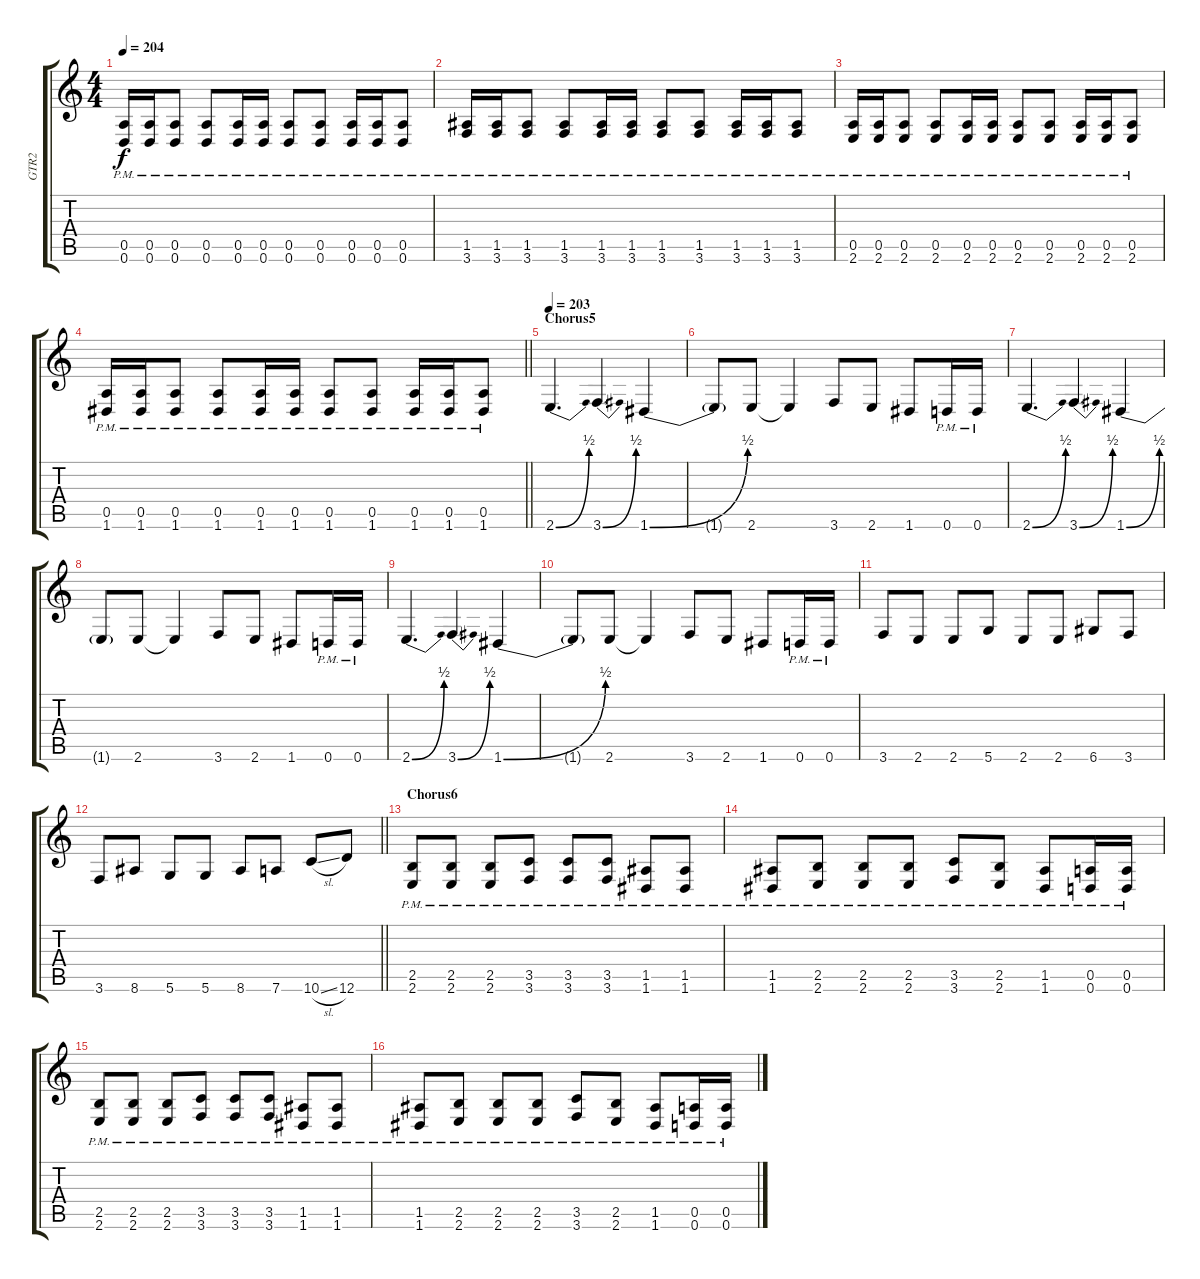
\track ("GTR2" "GTR2") {instrument distortionguitar}
\staff {score tabs}
\tuning (E4 B3 G3 D3 A2 D2) {hide}
\ts (4 4)
\tempo 204
\clef g2
\ks c
(0.5{pm} 0.6{pm}).16{dy f} (0.5{pm} 0.6{pm}).16 (0.5{pm} 0.6{pm}).8 (0.5{pm} 0.6{pm}).8 (0.5{pm} 0.6{pm}).16 (0.5{pm} 0.6{pm}).16 (0.5{pm} 0.6{pm}).8 (0.5{pm} 0.6{pm}).8 (0.5{pm} 0.6{pm}).16 (0.5{pm} 0.6{pm}).16 (0.5{pm} 0.6{pm}).8 |
(1.5{pm} 3.6{pm}).16 (1.5{pm} 3.6{pm}).16 (1.5{pm} 3.6{pm}).8 (1.5{pm} 3.6{pm}).8 (1.5{pm} 3.6{pm}).16 (1.5{pm} 3.6{pm}).16 (1.5{pm} 3.6{pm}).8 (1.5{pm} 3.6{pm}).8 (1.5{pm} 3.6{pm}).16 (1.5{pm} 3.6{pm}).16 (1.5{pm} 3.6{pm}).8 |
(0.5{pm} 2.6{pm}).16 (0.5{pm} 2.6{pm}).16 (0.5{pm} 2.6{pm}).8 (0.5{pm} 2.6{pm}).8 (0.5{pm} 2.6{pm}).16 (0.5{pm} 2.6{pm}).16 (0.5{pm} 2.6{pm}).8 (0.5{pm} 2.6{pm}).8 (0.5{pm} 2.6{pm}).16 (0.5{pm} 2.6{pm}).16 (0.5{pm} 2.6{pm}).8 |
\barLineRight lightlight
(0.5{pm} 1.6{pm}).16 (0.5{pm} 1.6{pm}).16 (0.5{pm} 1.6{pm}).8 (0.5{pm} 1.6{pm}).8 (0.5{pm} 1.6{pm}).16 (0.5{pm} 1.6{pm}).16 (0.5{pm} 1.6{pm}).8 (0.5{pm} 1.6{pm}).8 (0.5{pm} 1.6{pm}).16 (0.5{pm} 1.6{pm}).16 (0.5{pm} 1.6{pm}).8 |
\section ("" "Chorus5")
\tempo 203
2.6{be (bend 0 0 60 2)}.4{d} 3.6{be (bend 0 0 60 2)}.4{d} 1.6{be (bend 0 0 60 2)}.4 |
1.6{t}.8 2.6.8 2.6{t}.4 3.6.8 2.6.8 1.6.8 0.6{pm}.16 0.6{pm}.16 |
2.6{be (bend 0 0 60 2)}.4{d} 3.6{be (bend 0 0 60 2)}.4{d} 1.6{be (bend 0 0 60 2)}.4 |
1.6{t}.8 2.6.8 2.6{t}.4 3.6.8 2.6.8 1.6.8 0.6{pm}.16 0.6{pm}.16 |
2.6{be (bend 0 0 60 2)}.4{d} 3.6{be (bend 0 0 60 2)}.4{d} 1.6{be (bend 0 0 60 2)}.4 |
1.6{t}.8 2.6.8 2.6{t}.4 3.6.8 2.6.8 1.6.8 0.6{pm}.16 0.6{pm}.16 |
3.6.8 2.6.8 2.6.8 5.6.8 2.6.8 2.6.8 6.6.8 3.6.8 |
\barLineRight lightlight
3.6.8 8.6.8 5.6.8 5.6.8 8.6.8 7.6.8 10.6{sl}.8 12.6.8 |
\section ("" "Chorus6")
(2.5{pm} 2.6{pm}).8 (2.5{pm} 2.6{pm}).8 (2.5{pm} 2.6{pm}).8 (3.5{pm} 3.6{pm}).8 (3.5{pm} 3.6{pm}).8 (3.5{pm} 3.6{pm}).8 (1.5{pm} 1.6{pm}).8 (1.5{pm} 1.6{pm}).8 |
(1.5{pm} 1.6{pm}).8 (2.5{pm} 2.6{pm}).8 (2.5{pm} 2.6{pm}).8 (2.5{pm} 2.6{pm}).8 (3.5{pm} 3.6{pm}).8 (2.5{pm} 2.6{pm}).8 (1.5{pm} 1.6{pm}).8 (0.5{pm} 0.6{pm}).16 (0.5{pm} 0.6{pm}).16 |
(2.5{pm} 2.6{pm}).8 (2.5{pm} 2.6{pm}).8 (2.5{pm} 2.6{pm}).8 (3.5{pm} 3.6{pm}).8 (3.5{pm} 3.6{pm}).8 (3.5{pm} 3.6{pm}).8 (1.5{pm} 1.6{pm}).8 (1.5{pm} 1.6{pm}).8 |
(1.5{pm} 1.6{pm}).8 (2.5{pm} 2.6{pm}).8 (2.5{pm} 2.6{pm}).8 (2.5{pm} 2.6{pm}).8 (3.5{pm} 3.6{pm}).8 (2.5{pm} 2.6{pm}).8 (1.5{pm} 1.6{pm}).8 (0.5{pm} 0.6{pm}).16 (0.5{pm} 0.6{pm}).16
